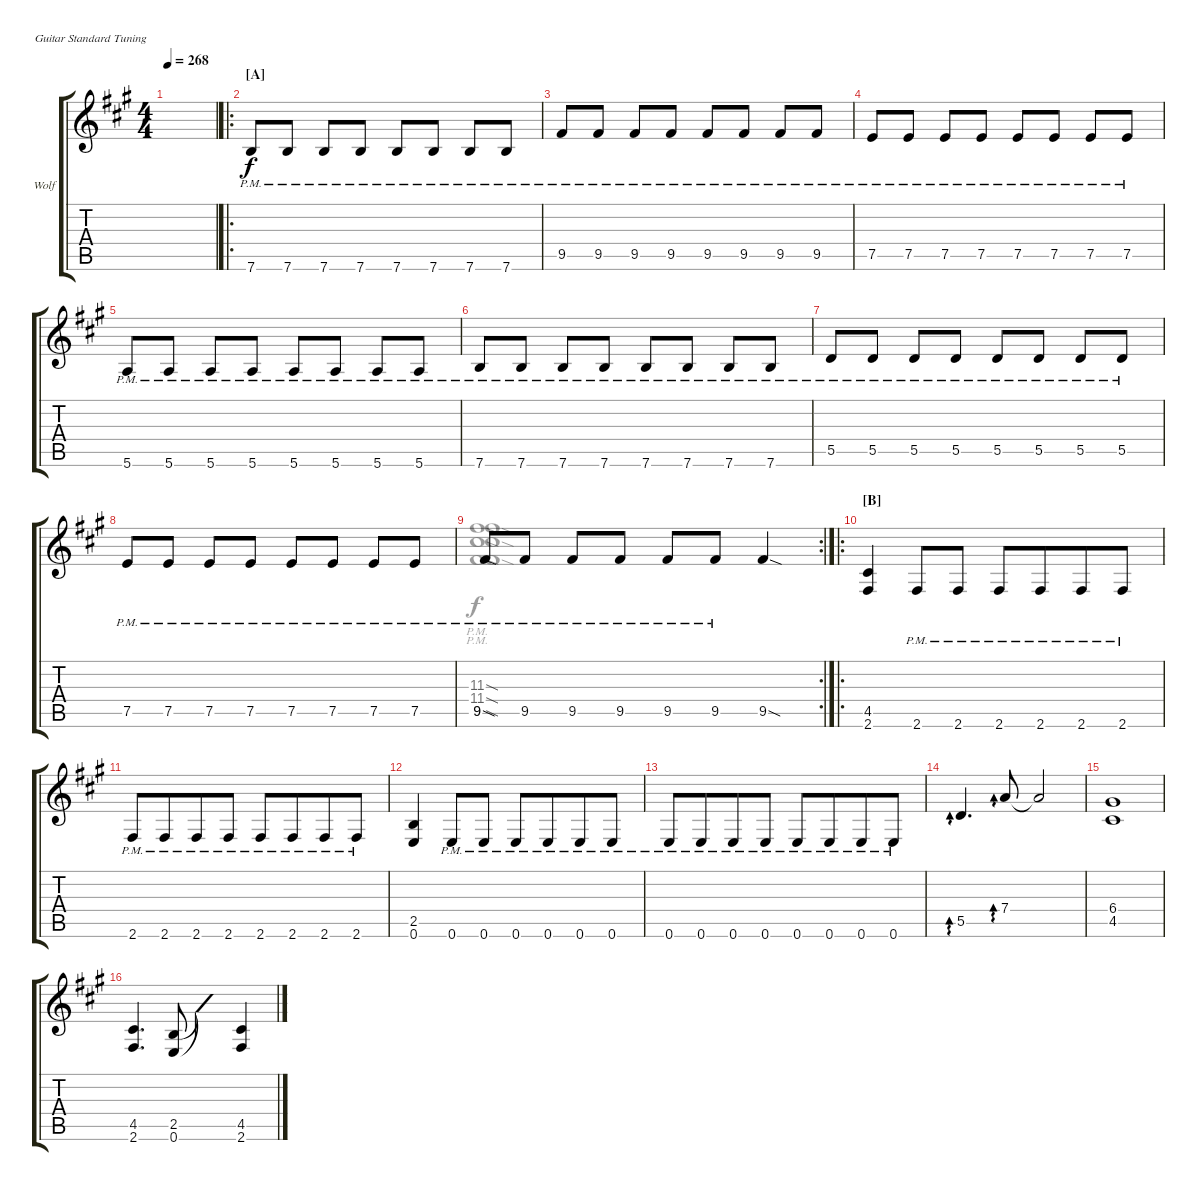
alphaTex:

\defaultSystemsLayout 4
\bracketExtendMode groupsimilarinstruments
\firstSystemTrackNameOrientation horizontal
\otherSystemsTrackNameOrientation horizontal
\track ("Wolf Hoffmann (2)" "Wolf") {instrument distortionguitar}
\staff {score tabs}
\tuning (E4 B3 G3 D3 A2 E2)
\voice
\ts (4 4)
\tempo 268
\clef g2
\ks a
|
\ro
\section ("A" "")
7.6{pm}.8 7.6{pm}.8 7.6{pm}.8 7.6{pm}.8 7.6{pm}.8 7.6{pm}.8 7.6{pm}.8 7.6{pm}.8 |
9.5{pm}.8 9.5{pm}.8 9.5{pm}.8 9.5{pm}.8 9.5{pm}.8 9.5{pm}.8 9.5{pm}.8 9.5{pm}.8 |
7.5{pm}.8 7.5{pm}.8 7.5{pm}.8 7.5{pm}.8 7.5{pm}.8 7.5{pm}.8 7.5{pm}.8 7.5{pm}.8 |
5.6{pm}.8 5.6{pm}.8 5.6{pm}.8 5.6{pm}.8 5.6{pm}.8 5.6{pm}.8 5.6{pm}.8 5.6{pm}.8 |
7.6{pm}.8 7.6{pm}.8 7.6{pm}.8 7.6{pm}.8 7.6{pm}.8 7.6{pm}.8 7.6{pm}.8 7.6{pm}.8 |
5.5{pm}.8 5.5{pm}.8 5.5{pm}.8 5.5{pm}.8 5.5{pm}.8 5.5{pm}.8 5.5{pm}.8 5.5{pm}.8 |
7.5{pm}.8 7.5{pm}.8 7.5{pm}.8 7.5{pm}.8 7.5{pm}.8 7.5{pm}.8 7.5{pm}.8 7.5{pm}.8 |
\rc 2
9.5{sod pm}.8 9.5{pm}.8 9.5{pm}.8 9.5{pm}.8 9.5{pm}.8 9.5{pm}.8 9.5{sod}.4 |
\ro
\section ("B" "")
(2.6 4.5).4 2.6{pm}.8 2.6{pm}.8 2.6{pm}.8{beam merge} 2.6{pm}.8{beam merge} 2.6{pm}.8{beam merge} 2.6{pm}.8 |
2.6{pm}.8{beam merge} 2.6{pm}.8{beam merge} 2.6{pm}.8{beam merge} 2.6{pm}.8 2.6{pm}.8{beam merge} 2.6{pm}.8{beam merge} 2.6{pm}.8{beam merge} 2.6{pm}.8 |
(0.6 2.5).4 0.6{pm}.8 0.6{pm}.8 0.6{pm}.8{beam merge} 0.6{pm}.8{beam merge} 0.6{pm}.8{beam merge} 0.6{pm}.8 |
0.6{pm}.8{beam merge} 0.6{pm}.8{beam merge} 0.6{pm}.8{beam merge} 0.6{pm}.8{beam split} 0.6{pm}.8{beam merge} 0.6{pm}.8{beam merge} 0.6{pm}.8{beam merge} 0.6{pm}.8 |
5.5.4{d ad 0} 7.4.8{ad 0} 7.4{t}.2 |
(4.5 6.4).1 |
(2.6 4.5).4{d} (0.6 2.5).8 (0.6{t} 2.5{t}).4{slashed} (2.6 4.5).4
\voice
\clef g2
\ottava regular
\simile none
\ks a
|
|
|
|
|
|
|
|
(9.5{sod pm} 11.4{sod} 11.3{sod}).1 |
|
|
|
|
|
|
\voice
\clef g2
\ottava regular
\simile none
\ks a
|
|
|
|
|
|
|
|
(9.5{sod pm} 11.4{sod} 11.3{sod}).1 |
|
|
|
|
|
|
